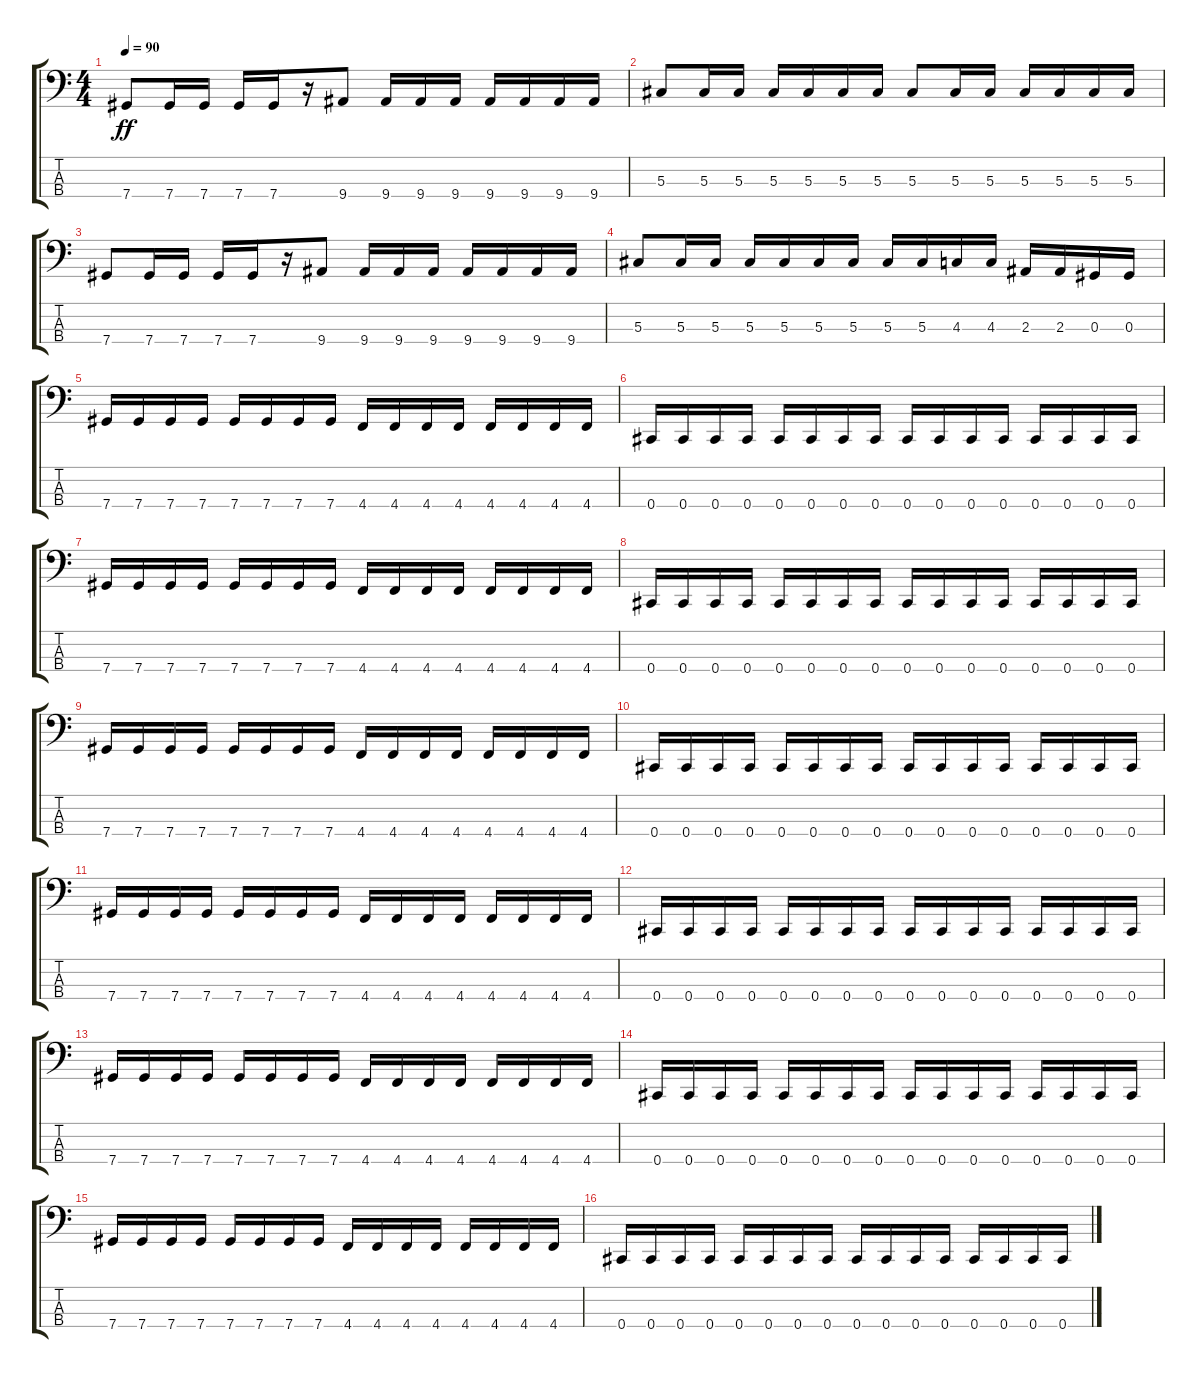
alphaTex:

\track "" {instrument electricbasspick}
\staff {score tabs}
\tuning (Gb2 Db2 Ab1 Db1) {hide}
\ts (4 4)
\tempo 90
\clef f4
\ks c
7.4.8{dy ff} 7.4.16 7.4.16 7.4.16 7.4.16 r.16 9.4.8 9.4.16 9.4.16 9.4.16 9.4.16 9.4.16 9.4.16 9.4.16 |
5.3.8 5.3.16 5.3.16 5.3.16 5.3.16 5.3.16 5.3.16 5.3.8 5.3.16 5.3.16 5.3.16 5.3.16 5.3.16 5.3.16 |
7.4.8 7.4.16 7.4.16 7.4.16 7.4.16 r.16 9.4.8 9.4.16 9.4.16 9.4.16 9.4.16 9.4.16 9.4.16 9.4.16 |
5.3.8 5.3.16 5.3.16 5.3.16 5.3.16 5.3.16 5.3.16 5.3.16 5.3.16 4.3.16 4.3.16 2.3.16 2.3.16 0.3.16 0.3.16 |
7.4.16 7.4.16 7.4.16 7.4.16 7.4.16 7.4.16 7.4.16 7.4.16 4.4.16 4.4.16 4.4.16 4.4.16 4.4.16 4.4.16 4.4.16 4.4.16 |
0.4.16 0.4.16 0.4.16 0.4.16 0.4.16 0.4.16 0.4.16 0.4.16 0.4.16 0.4.16 0.4.16 0.4.16 0.4.16 0.4.16 0.4.16 0.4.16 |
7.4.16 7.4.16 7.4.16 7.4.16 7.4.16 7.4.16 7.4.16 7.4.16 4.4.16 4.4.16 4.4.16 4.4.16 4.4.16 4.4.16 4.4.16 4.4.16 |
0.4.16 0.4.16 0.4.16 0.4.16 0.4.16 0.4.16 0.4.16 0.4.16 0.4.16 0.4.16 0.4.16 0.4.16 0.4.16 0.4.16 0.4.16 0.4.16 |
7.4.16 7.4.16 7.4.16 7.4.16 7.4.16 7.4.16 7.4.16 7.4.16 4.4.16 4.4.16 4.4.16 4.4.16 4.4.16 4.4.16 4.4.16 4.4.16 |
0.4.16 0.4.16 0.4.16 0.4.16 0.4.16 0.4.16 0.4.16 0.4.16 0.4.16 0.4.16 0.4.16 0.4.16 0.4.16 0.4.16 0.4.16 0.4.16 |
7.4.16 7.4.16 7.4.16 7.4.16 7.4.16 7.4.16 7.4.16 7.4.16 4.4.16 4.4.16 4.4.16 4.4.16 4.4.16 4.4.16 4.4.16 4.4.16 |
0.4.16 0.4.16 0.4.16 0.4.16 0.4.16 0.4.16 0.4.16 0.4.16 0.4.16 0.4.16 0.4.16 0.4.16 0.4.16 0.4.16 0.4.16 0.4.16 |
7.4.16 7.4.16 7.4.16 7.4.16 7.4.16 7.4.16 7.4.16 7.4.16 4.4.16 4.4.16 4.4.16 4.4.16 4.4.16 4.4.16 4.4.16 4.4.16 |
0.4.16 0.4.16 0.4.16 0.4.16 0.4.16 0.4.16 0.4.16 0.4.16 0.4.16 0.4.16 0.4.16 0.4.16 0.4.16 0.4.16 0.4.16 0.4.16 |
7.4.16 7.4.16 7.4.16 7.4.16 7.4.16 7.4.16 7.4.16 7.4.16 4.4.16 4.4.16 4.4.16 4.4.16 4.4.16 4.4.16 4.4.16 4.4.16 |
0.4.16 0.4.16 0.4.16 0.4.16 0.4.16 0.4.16 0.4.16 0.4.16 0.4.16 0.4.16 0.4.16 0.4.16 0.4.16 0.4.16 0.4.16 0.4.16
